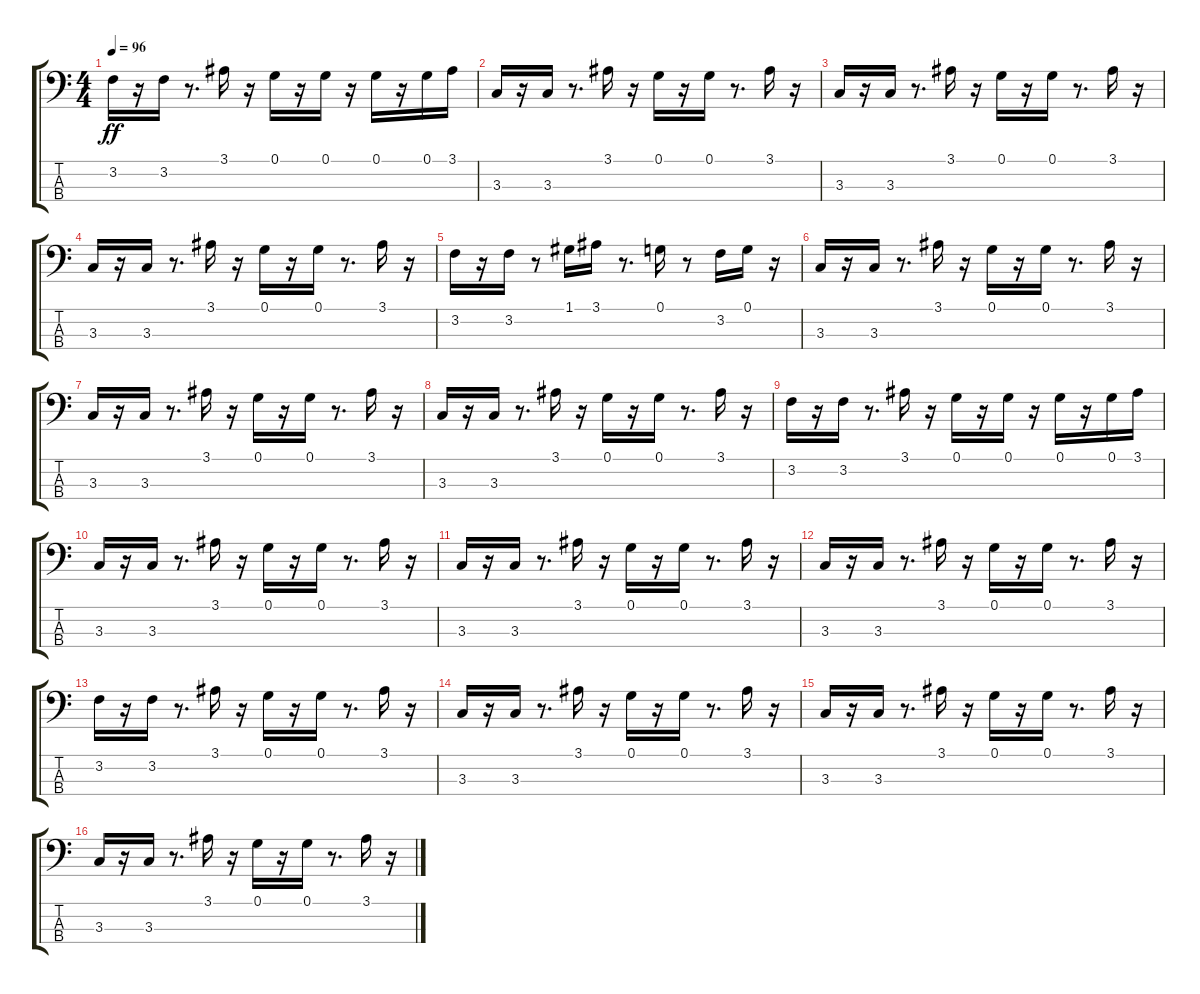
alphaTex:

\track "" {instrument synthbass2}
\staff {score tabs}
\tuning (G2 D2 A1 E1) {hide}
\ts (4 4)
\tempo 96
\clef f4
\ks c
3.2.16{dy ff} r.16 3.2.16 r.8{d} 3.1.16 r.16 0.1.16 r.16 0.1.16 r.16 0.1.16 r.16 0.1.16 3.1.16 |
3.3.16 r.16 3.3.16 r.8{d} 3.1.16 r.16 0.1.16 r.16 0.1.16 r.8{d} 3.1.16 r.16 |
3.3.16 r.16 3.3.16 r.8{d} 3.1.16 r.16 0.1.16 r.16 0.1.16 r.8{d} 3.1.16 r.16 |
3.3.16 r.16 3.3.16 r.8{d} 3.1.16 r.16 0.1.16 r.16 0.1.16 r.8{d} 3.1.16 r.16 |
3.2.16 r.16 3.2.16 r.8 1.1.16 3.1.16 r.8{d} 0.1.16 r.8 3.2.16 0.1.16 r.16 |
3.3.16 r.16 3.3.16 r.8{d} 3.1.16 r.16 0.1.16 r.16 0.1.16 r.8{d} 3.1.16 r.16 |
3.3.16 r.16 3.3.16 r.8{d} 3.1.16 r.16 0.1.16 r.16 0.1.16 r.8{d} 3.1.16 r.16 |
3.3.16 r.16 3.3.16 r.8{d} 3.1.16 r.16 0.1.16 r.16 0.1.16 r.8{d} 3.1.16 r.16 |
3.2.16 r.16 3.2.16 r.8{d} 3.1.16 r.16 0.1.16 r.16 0.1.16 r.16 0.1.16 r.16 0.1.16 3.1.16 |
3.3.16 r.16 3.3.16 r.8{d} 3.1.16 r.16 0.1.16 r.16 0.1.16 r.8{d} 3.1.16 r.16 |
3.3.16 r.16 3.3.16 r.8{d} 3.1.16 r.16 0.1.16 r.16 0.1.16 r.8{d} 3.1.16 r.16 |
3.3.16 r.16 3.3.16 r.8{d} 3.1.16 r.16 0.1.16 r.16 0.1.16 r.8{d} 3.1.16 r.16 |
3.2.16 r.16 3.2.16 r.8{d} 3.1.16 r.16 0.1.16 r.16 0.1.16 r.8{d} 3.1.16 r.16 |
3.3.16 r.16 3.3.16 r.8{d} 3.1.16 r.16 0.1.16 r.16 0.1.16 r.8{d} 3.1.16 r.16 |
3.3.16 r.16 3.3.16 r.8{d} 3.1.16 r.16 0.1.16 r.16 0.1.16 r.8{d} 3.1.16 r.16 |
3.3.16 r.16 3.3.16 r.8{d} 3.1.16 r.16 0.1.16 r.16 0.1.16 r.8{d} 3.1.16 r.16
